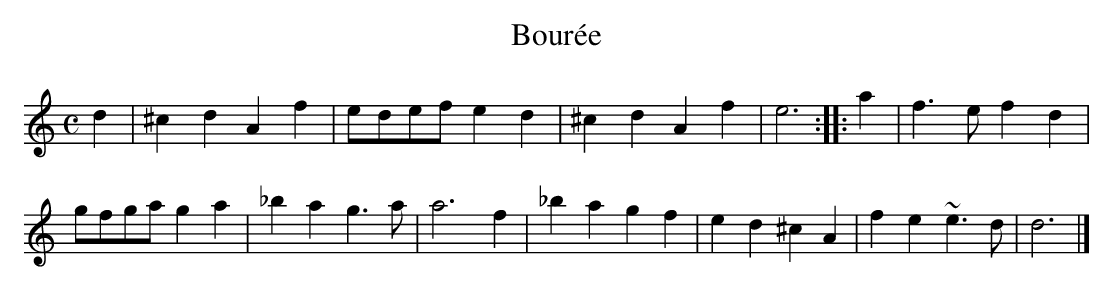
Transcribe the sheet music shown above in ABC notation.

X:1
T:Bour\'ee
M:C
K:Ddor
d2|^c2d2A2f2|edefe2d2|^c2d2A2f2|e6:||:a2|f3ef2d2|
gfgag2a2|_b2a2g3a|a6f2|_b2a2g2f2|e2d2^c2A2|f2e2~e3d|d6|]
